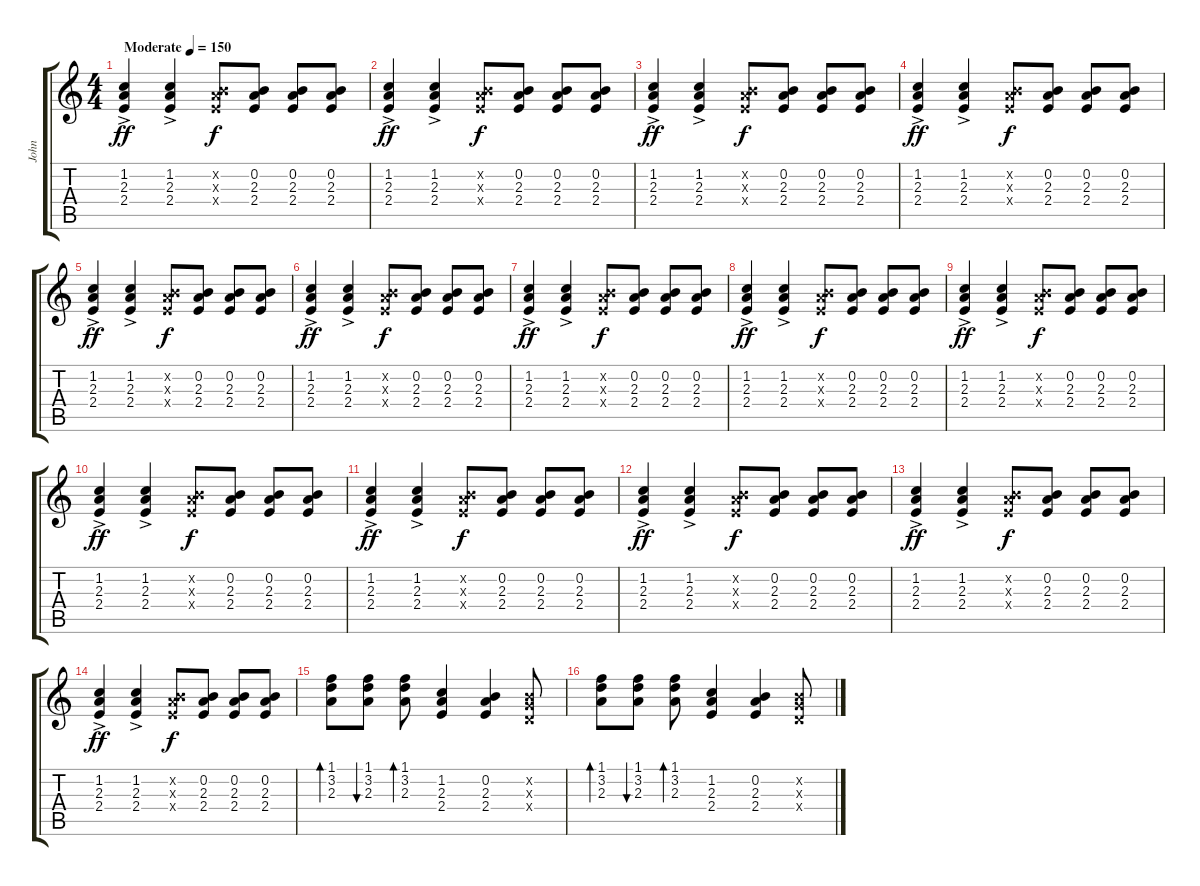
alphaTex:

\track ("John " "John ") {instrument acousticguitarnylon}
\staff {score tabs}
\tuning (E4 B3 G3 D3 A2 E2) {hide}
\ts (4 4)
\tempo (150 "Moderate")
\clef g2
\ks c
(1.2{ac} 2.3 2.4).4{dy ff instrument acousticguitarnylon} (1.2{ac} 2.3 2.4).4 (0.2{x} 2.3{x} 2.4{x}).8{dy f} (0.2 2.3 2.4).8 (0.2 2.3 2.4).8 (0.2 2.3 2.4).8 |
(1.2{ac} 2.3 2.4).4{dy ff} (1.2{ac} 2.3 2.4).4 (0.2{x} 2.3{x} 2.4{x}).8{dy f} (0.2 2.3 2.4).8 (0.2 2.3 2.4).8 (0.2 2.3 2.4).8 |
(1.2{ac} 2.3 2.4).4{dy ff} (1.2{ac} 2.3 2.4).4 (0.2{x} 2.3{x} 2.4{x}).8{dy f} (0.2 2.3 2.4).8 (0.2 2.3 2.4).8 (0.2 2.3 2.4).8 |
(1.2{ac} 2.3 2.4).4{dy ff} (1.2{ac} 2.3 2.4).4 (0.2{x} 2.3{x} 2.4{x}).8{dy f} (0.2 2.3 2.4).8 (0.2 2.3 2.4).8 (0.2 2.3 2.4).8 |
(1.2{ac} 2.3 2.4).4{dy ff} (1.2{ac} 2.3 2.4).4 (0.2{x} 2.3{x} 2.4{x}).8{dy f} (0.2 2.3 2.4).8 (0.2 2.3 2.4).8 (0.2 2.3 2.4).8 |
(1.2{ac} 2.3 2.4).4{dy ff} (1.2{ac} 2.3 2.4).4 (0.2{x} 2.3{x} 2.4{x}).8{dy f} (0.2 2.3 2.4).8 (0.2 2.3 2.4).8 (0.2 2.3 2.4).8 |
(1.2{ac} 2.3 2.4).4{dy ff} (1.2{ac} 2.3 2.4).4 (0.2{x} 2.3{x} 2.4{x}).8{dy f} (0.2 2.3 2.4).8 (0.2 2.3 2.4).8 (0.2 2.3 2.4).8 |
(1.2{ac} 2.3 2.4).4{dy ff} (1.2{ac} 2.3 2.4).4 (0.2{x} 2.3{x} 2.4{x}).8{dy f} (0.2 2.3 2.4).8 (0.2 2.3 2.4).8 (0.2 2.3 2.4).8 |
(1.2{ac} 2.3 2.4).4{dy ff} (1.2{ac} 2.3 2.4).4 (0.2{x} 2.3{x} 2.4{x}).8{dy f} (0.2 2.3 2.4).8 (0.2 2.3 2.4).8 (0.2 2.3 2.4).8 |
(1.2{ac} 2.3 2.4).4{dy ff} (1.2{ac} 2.3 2.4).4 (0.2{x} 2.3{x} 2.4{x}).8{dy f} (0.2 2.3 2.4).8 (0.2 2.3 2.4).8 (0.2 2.3 2.4).8 |
(1.2{ac} 2.3 2.4).4{dy ff} (1.2{ac} 2.3 2.4).4 (0.2{x} 2.3{x} 2.4{x}).8{dy f} (0.2 2.3 2.4).8 (0.2 2.3 2.4).8 (0.2 2.3 2.4).8 |
(1.2{ac} 2.3 2.4).4{dy ff} (1.2{ac} 2.3 2.4).4 (0.2{x} 2.3{x} 2.4{x}).8{dy f} (0.2 2.3 2.4).8 (0.2 2.3 2.4).8 (0.2 2.3 2.4).8 |
(1.2{ac} 2.3 2.4).4{dy ff} (1.2{ac} 2.3 2.4).4 (0.2{x} 2.3{x} 2.4{x}).8{dy f} (0.2 2.3 2.4).8 (0.2 2.3 2.4).8 (0.2 2.3 2.4).8 |
(1.2{ac} 2.3 2.4).4{dy ff} (1.2{ac} 2.3 2.4).4 (0.2{x} 2.3{x} 2.4{x}).8{dy f} (0.2 2.3 2.4).8 (0.2 2.3 2.4).8 (0.2 2.3 2.4).8 |
(1.1 3.2 2.3).8{bd 30} (1.1 3.2 2.3).8{bu 30} (1.1 3.2 2.3).8{bd 30} (1.2 2.3 2.4).4 (0.2 2.3 2.4).4 (0.2{x} 0.3{x} 0.4{x}).8 |
(1.1 3.2 2.3).8{bd 30} (1.1 3.2 2.3).8{bu 30} (1.1 3.2 2.3).8{bd 30} (1.2 2.3 2.4).4 (0.2 2.3 2.4).4 (0.2{x} 0.3{x} 0.4{x}).8
